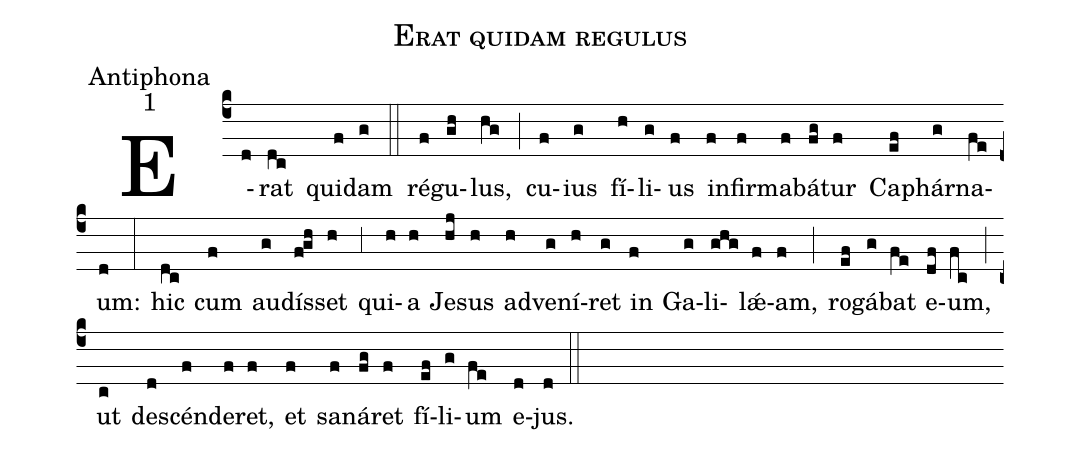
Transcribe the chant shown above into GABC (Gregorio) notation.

name:Erat quidam regulus;
office-part:Antiphona;
mode:1;
%%
(c4) E(d)rat(dc) qui(f)dam(g) (::)
ré(f)gu(gh)lus,(hg) (;) cu(f)ius(g) fí(h)li(g)us(f) in(f)fir(f)ma(f)bá(fg)tur(f) Ca(ef)phár(g)na(fe)um:(d) (:)
hic(dc) cum(f) au(g)dís(f!gh)set(h) (,3) qui(h)a(h) Je(hj)sus(h) ad(h)ve(g)ní(h)ret(g) in(f) Ga(g)li(ghg)l{<sp>'ae</sp>}(f)am,(f) (;) ro(ef)gá(g)bat(fe) e(df)um,(fc) (;) ut(c) de(d)scén(f)de(f)ret,(f) et(f) sa(f)ná(fg)ret(f) fí(ef)li(g)um(fe) e(d)jus.(d) (::)
